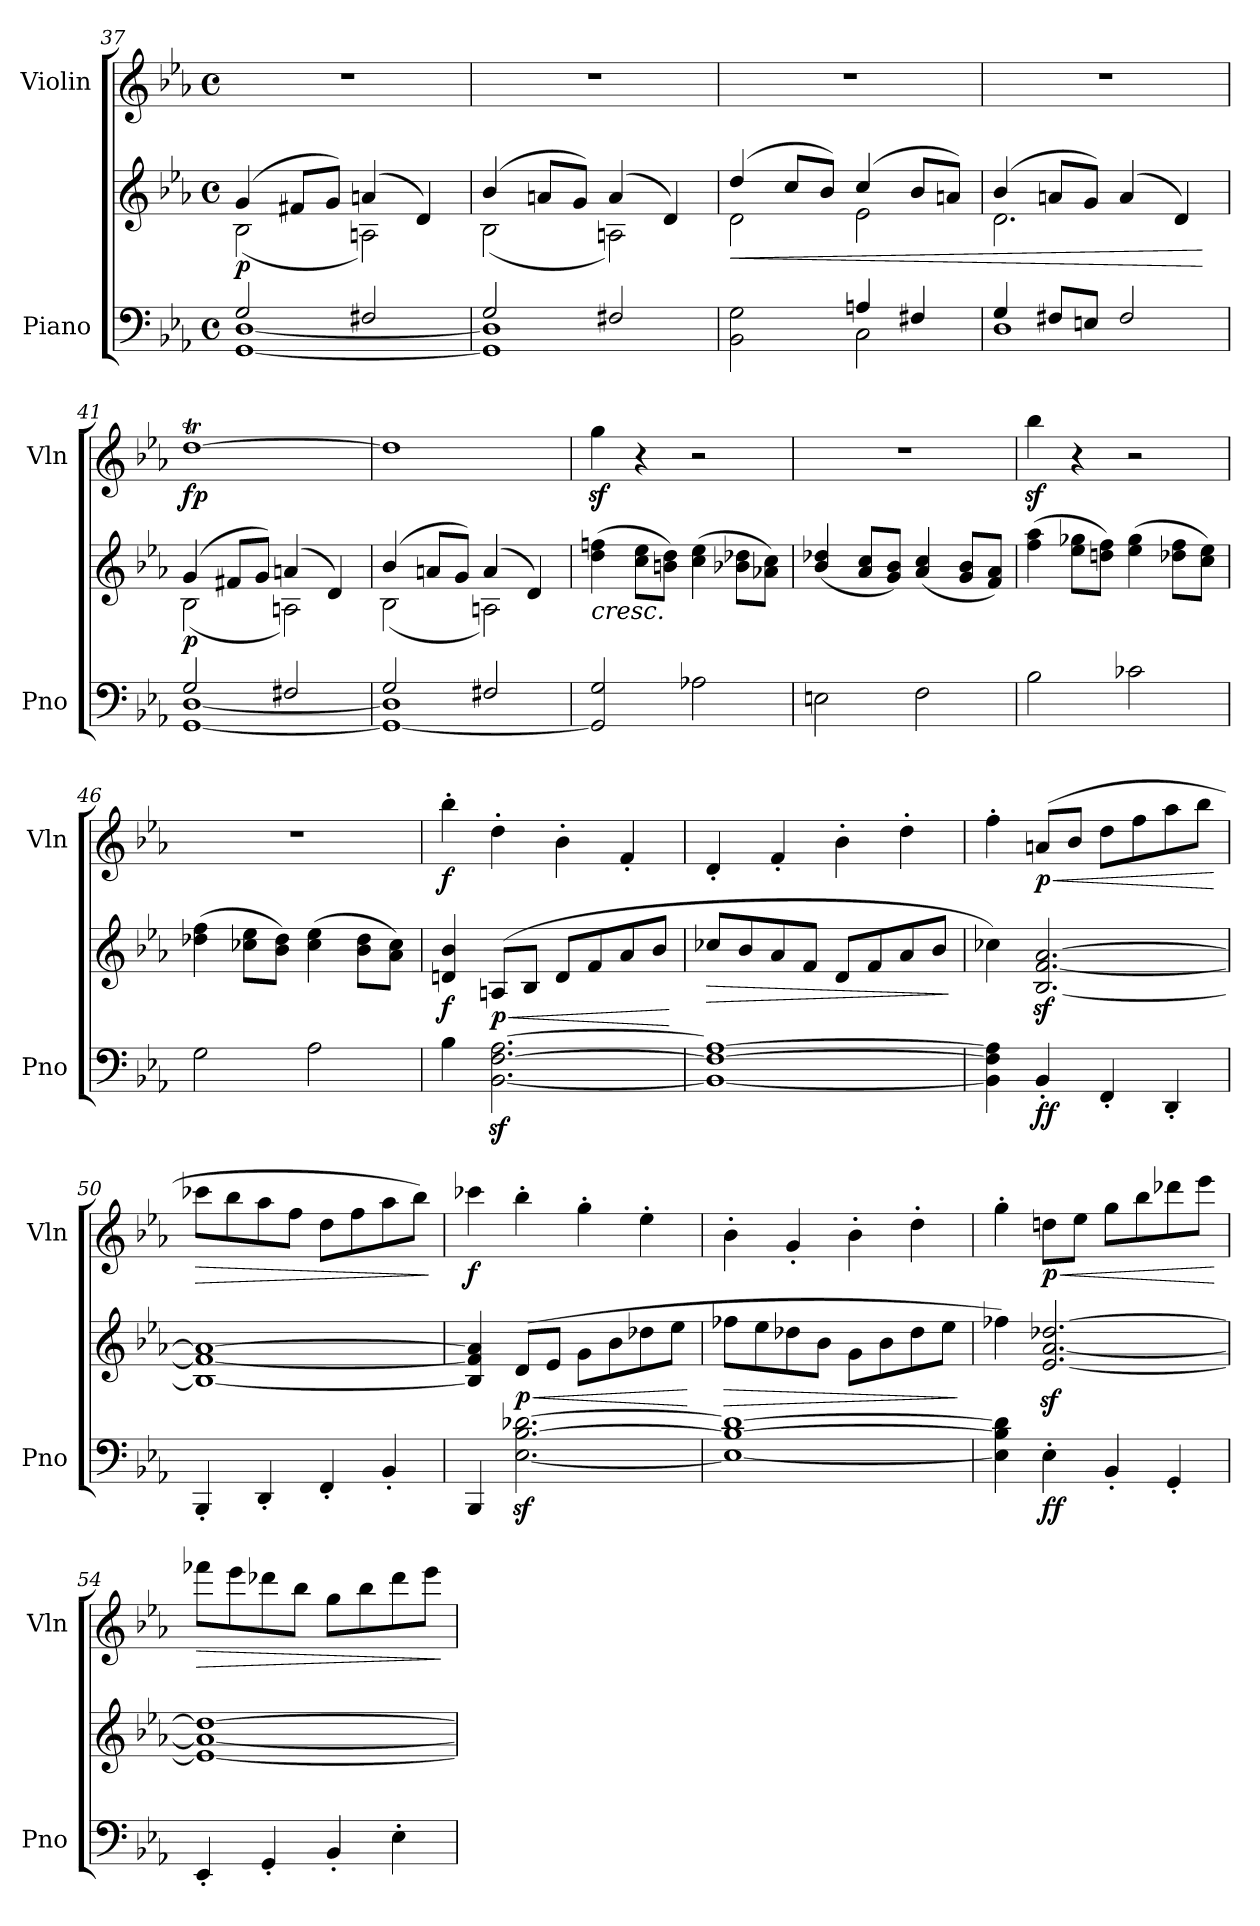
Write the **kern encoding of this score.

**kern	**kern	**dynam	**kern	**dynam
*part2	*part2	*part2	*part1	*part1
*staff3	*staff2	*staff2/3	*staff1	*staff1
*I"Piano	*	*	*I"Violin	*
*I'Pno	*	*	*I'Vln	*
*clefF4	*clefG2	*	*clefG2	*
*k[b-e-a-]	*k[b-e-a-]	*	*k[b-e-a-]	*
*M4/4	*M4/4	*	*M4/4	*
*met(c)	*met(c)	*	*met(c)	*
=37	=37	=37	=37	=37
*^	*^	*	*	*
!	!	!	!	!LO:DY:b	!	!
2G/	[1GG [1D	(>4g/	(<2B-\	p	1r	.
.	.	8f#X/L	.	.	.	.
.	.	8g/J)	.	.	.	.
2F#X/	.	(>4an/	2An\)	.	.	.
.	.	4d/)	.	.	.	.
=38	=38	=38	=38	=38	=38	=38
2G/	1GG] 1D]	(>4b-/	(<2B-\	.	1r	.
.	.	8an/L	.	.	.	.
.	.	8g/J)	.	.	.	.
2F#X/	.	(>4a/	2An\)	.	.	.
.	.	4d/)	.	.	.	.
=39	=39	=39	=39	=39	=39	=39
!	!	!	!	!LO:HP:b	!	!
2BB-\ 2G\	2ryy	(>4dd/	2d\	<	1r	.
.	.	8cc/L	.	.	.	.
.	.	8b-/J)	.	.	.	.
4An/	2C\	(>4cc/	2e-\	.	.	.
4F#X/	.	8b-/L	.	.	.	.
.	.	8an/J)	.	.	.	.
=40	=40	=40	=40	=40	=40	=40
4G/	1D	(>4b-/	2.d\	.	1r	.
8F#X/L	.	8an/L	.	.	.	.
8En/J	.	8g/J)	.	.	.	.
2F#/	.	(>4a/	.	.	.	.
.	.	4d/)	4ryy	.	.	.
*v	*v	*	*	*	*	*
*	*v	*v	*	*	*
.	.	[	.	.
=41	=41	=41	=41	=41
*^	*^	*	*	*
!	!	!	!	!LO:DY:b	!	!LO:DY:b
2G/	[1GG [1D	(>4g/	(<2B-\	p	[1ddt	fp
.	.	8f#X/L	.	.	.	.
.	.	8g/J)	.	.	.	.
2F#X/	.	(>4an/	2An\)	.	.	.
.	.	4d/)	.	.	.	.
!!LO:LB:g=z
=42	=42	=42	=42	=42	=42	=42
2G/	1GG_ 1D]	(>4b-/	(<2B-\	.	1ddTTT]	.
.	.	8an/L	.	.	.	.
.	.	8g/J)	.	.	.	.
2F#X/	.	(>4a/	2An\)	.	.	.
.	.	4d/)	.	.	.	.
*v	*v	*	*	*	*	*
*	*v	*v	*	*	*
=43	=43	=43	=43	=43
!	!LO:TX:b:i:t=cresc.	!	!	!
2GG/] 2G/	(>4dd\ 4ffn\	.	4ggz<\	.
.	8cc\ 8ee-\L	.	4r	.
.	8bn\ 8dd\J)	.	.	.
2A-X\	(>4cc\ 4ee-\	.	2r	.
.	8b-X\ 8dd-X\L	.	.	.
.	8a-X\ 8cc\J)	.	.	.
=44	=44	=44	=44	=44
2En\	(<4b-/ 4dd-X/	.	1r	.
.	8a-/ 8cc/L	.	.	.
.	8g/ 8b-/J)	.	.	.
2F\	(<4a-/ 4cc/	.	.	.
.	8g/ 8b-/L	.	.	.
.	8f/ 8a-/J)	.	.	.
=45	=45	=45	=45	=45
2B-\	(>4ff\ 4aa-\	.	4bb-z<\	.
.	8ee-\ 8gg-X\L	.	4r	.
.	8ddn\ 8ff\J)	.	.	.
2c-X\	(>4ee-\ 4gg-\	.	2r	.
.	8dd-X\ 8ff\L	.	.	.
.	8cc\ 8ee-\J)	.	.	.
=46	=46	=46	=46	=46
2G\	(>4dd-X\ 4ff\	.	1r	.
.	8cc-X\ 8ee-\L	.	.	.
.	8b-\ 8dd-\J)	.	.	.
2A-\	(>4cc-\ 4ee-\	.	.	.
.	8b-\ 8dd-\L	.	.	.
.	8a-\ 8cc-\J)	.	.	.
=47	=47	=47	=47	=47
!	!	!LO:DY:b	!	!LO:DY:b
4B-\	4dn/ 4b-/	f	4bb-'\	f
!	!	!LO:HP:b	!	!
!	!	!LO:DY:n=1:b	!	!
[2.BB-\z< [2.F\z< [2.A-\z<	(>8An/L	< p	4dd'\	.
.	8B-/J	.	.	.
.	8d/L	.	4b-'\	.
.	8f/	.	.	.
.	8a-i/	.	4f'/	.
.	8b-/J	.	.	.
.	.	[	.	.
!!LO:LB:g=z
=48	=48	=48	=48	=48
!	!	!LO:HP:b	!	!
1BB-_ 1F_ 1A-_	8cc-X/L	>	4d'/	.
.	8b-/	.	.	.
.	8a-/	.	4f'/	.
.	8f/J	.	.	.
.	8d/L	.	4b-'\	.
.	8f/	.	.	.
.	8a-/	.	4dd'\	.
.	8b-/J	.	.	.
.	.	]	.	.
=49	=49	=49	=49	=49
4BB-\] 4F\] 4A-\]	4cc-X\)	.	4ff'\	.
!	!	!LO:DY:b=2	!	!LO:HP:b
!	!	!	!	!LO:DY:n=1:b
4BB-'/	[2.B-/z< [2.f/z< [2.a-/z<	ff	(>8an/L	< p
.	.	.	8b-/J	.
4FF'/	.	.	8dd\L	.
.	.	.	8ff\	.
4DD'/	.	.	8aa-i\	.
.	.	.	8bb-\J	.
.	.	.	.	[
=50	=50	=50	=50	=50
!	!	!	!	!LO:HP:b
4BBB-'/	1B-_ 1f_ 1a-_	.	8ccc-X\L	>
.	.	.	8bb-\	.
4DD'/	.	.	8aa-\	.
.	.	.	8ff\J	.
4FF'/	.	.	8dd\L	.
.	.	.	8ff\	.
4BB-'/	.	.	8aa-\	.
.	.	.	8bb-\J)	.
.	.	.	.	]
=51	=51	=51	=51	=51
!	!	!	!	!LO:DY:b
4BBB-/	4B-/] 4f/] 4a-/]	.	4ccc-X\	f
!	!	!LO:HP:b	!	!
!	!	!LO:DY:n=1:b	!	!
[2.E-\z< [2.B-\z< [2.d-X\z<	(>8d/L	< p	4bb-'\	.
.	8e-/J	.	.	.
.	8g\L	.	4gg'\	.
.	8b-\	.	.	.
.	8dd-X\	.	4ee-'\	.
.	8ee-\J	.	.	.
.	.	[	.	.
=52	=52	=52	=52	=52
!	!	!LO:HP:b	!	!
1E-_ 1B-_ 1d-_	8ff-X\L	>	4b-'\	.
.	8ee-\	.	.	.
.	8dd-X\	.	4g'/	.
.	8b-\J	.	.	.
.	8g\L	.	4b-'\	.
.	8b-\	.	.	.
.	8dd-\	.	4dd'\	.
.	8ee-\J	.	.	.
.	.	]	.	.
!!LO:PB:g=z
=53	=53	=53	=53	=53
4E-\] 4B-\] 4d-\]	4ff-X\)	.	4gg'\	.
!	!	!LO:DY:b=2	!	!LO:HP:b
!	!	!	!	!LO:DY:n=1:b
4E-'\	[2.e-/z< [2.a-/z< [2.dd-X/z<	ff	8ddn\L	< p
.	.	.	8ee-\J	.
4BB-'/	.	.	8gg\L	.
.	.	.	8bb-\	.
4GG'/	.	.	8ddd-X\	.
.	.	.	8eee-\J	.
.	.	.	.	[
=54	=54	=54	=54	=54
!	!	!	!	!LO:HP:b
4EE-'/	1e-_ 1a-_ 1dd-_	.	8fff-X\L	>
.	.	.	8eee-\	.
4GG'/	.	.	8ddd-X\	.
.	.	.	8bb-\J	.
4BB-'/	.	.	8gg\L	.
.	.	.	8bb-\	.
4E-'\	.	.	8ddd-\	.
.	.	.	8eee-\J	.
.	.	.	.	]
=	=	=	=	=
*-	*-	*-	*-	*-
